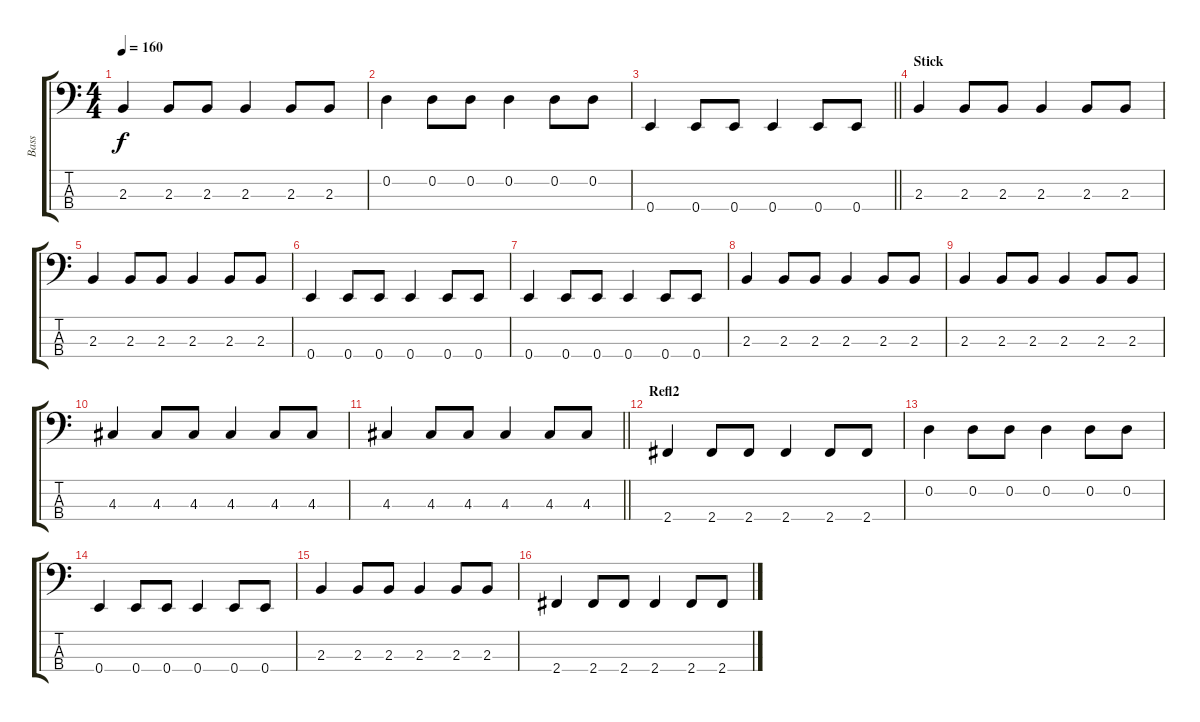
\track ("Bass" "Bass") {instrument electricbasspick}
\staff {score tabs}
\tuning (G2 D2 A1 E1) {hide}
\ts (4 4)
\tempo 160
\clef f4
\ks c
2.3.4{dy f} 2.3.8 2.3.8 2.3.4 2.3.8 2.3.8 |
0.2.4 0.2.8 0.2.8 0.2.4 0.2.8 0.2.8 |
\barLineRight lightlight
0.4.4 0.4.8 0.4.8 0.4.4 0.4.8 0.4.8 |
\section ("" "Stick")
2.3.4 2.3.8 2.3.8 2.3.4 2.3.8 2.3.8 |
2.3.4 2.3.8 2.3.8 2.3.4 2.3.8 2.3.8 |
0.4.4 0.4.8 0.4.8 0.4.4 0.4.8 0.4.8 |
0.4.4 0.4.8 0.4.8 0.4.4 0.4.8 0.4.8 |
2.3.4 2.3.8 2.3.8 2.3.4 2.3.8 2.3.8 |
2.3.4 2.3.8 2.3.8 2.3.4 2.3.8 2.3.8 |
4.3.4 4.3.8 4.3.8 4.3.4 4.3.8 4.3.8 |
\barLineRight lightlight
4.3.4 4.3.8 4.3.8 4.3.4 4.3.8 4.3.8 |
\section ("" "Refl2")
2.4.4 2.4.8 2.4.8 2.4.4 2.4.8 2.4.8 |
0.2.4 0.2.8 0.2.8 0.2.4 0.2.8 0.2.8 |
0.4.4 0.4.8 0.4.8 0.4.4 0.4.8 0.4.8 |
2.3.4 2.3.8 2.3.8 2.3.4 2.3.8 2.3.8 |
2.4.4 2.4.8 2.4.8 2.4.4 2.4.8 2.4.8
